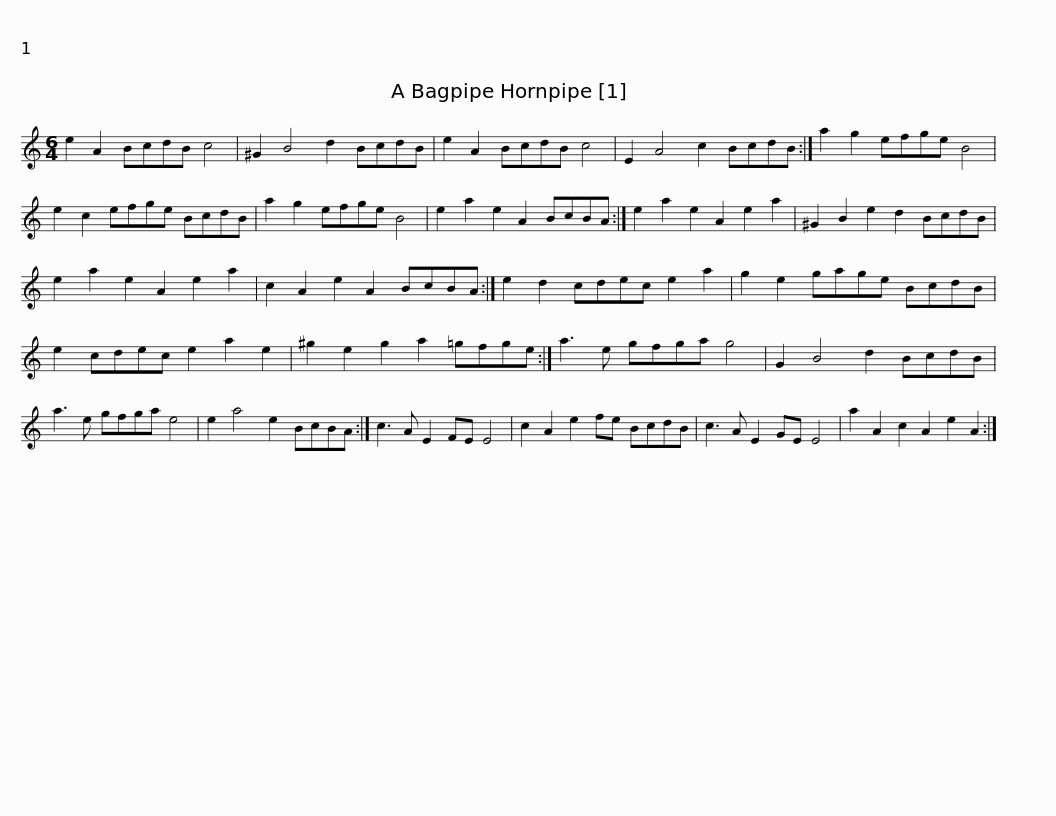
X:1
L:1/8
M:6/4
I:linebreak $
K:C
V:1 treble
V:1
 e2 A2 BcdB c4 | ^G2 B4 d2 BcdB | e2 A2 BcdB c4 | E2 A4 c2 BcdB :| a2 g2 efge B4 |$ %5
 e2 c2 efge BcdB | a2 g2 efge B4 | e2 a2 e2 A2 BcBA :| e2 a2 e2 A2 e2 a2 | ^G2 B2 e2 d2 BcdB |$ %10
 e2 a2 e2 A2 e2 a2 | c2 A2 e2 A2 BcBA :| e2 d2 cdec e2 a2 | g2 e2 gage BcdB | e2 cdec e2 a2 e2 |$ %15
 ^g2 e2 g2 a2 =gfge :| a3 e gfga g4 | G2 B4 d2 BcdB | a3 e gfga e4 | e2 a4 e2 BcBA :|$ %20
 c3 A E2 FE E4 | c2 A2 e2 fe BcdB | c3 A E2 GE E4 | a2 A2 c2 A2 e2 A2 :| %24
